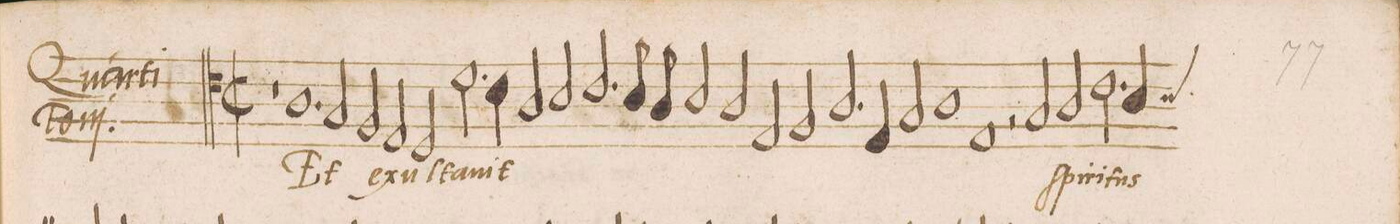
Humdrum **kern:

**kern	**text
*I"TENOR	*
*clefC4	*
*k[]	*
*met(C|)	*
*M2/1	*
1r	.
1.A	Et
=2-	=2-
2G/	e-
2F/	-xul-
2E/	-ta-
=3-	=3-
2D/	-uit
2.d\	.
4c\	.
2A/	.
=4-	=4-
2B/	.
2.c/	.
8B/	.
8A/	.
2B/	.
=5-	=5-
2A/	.
2E/	.
2F/	.
2.A/	.
=6-	=6-
4E/	.
2G/	.
1A	.
=7-	=7-
1E	.
2r	.
2G/	ſpi-
=8-	=8-
2A/	-ri-
2.c\	-tus
4B/	.
*custos:B	*
*-	*-
